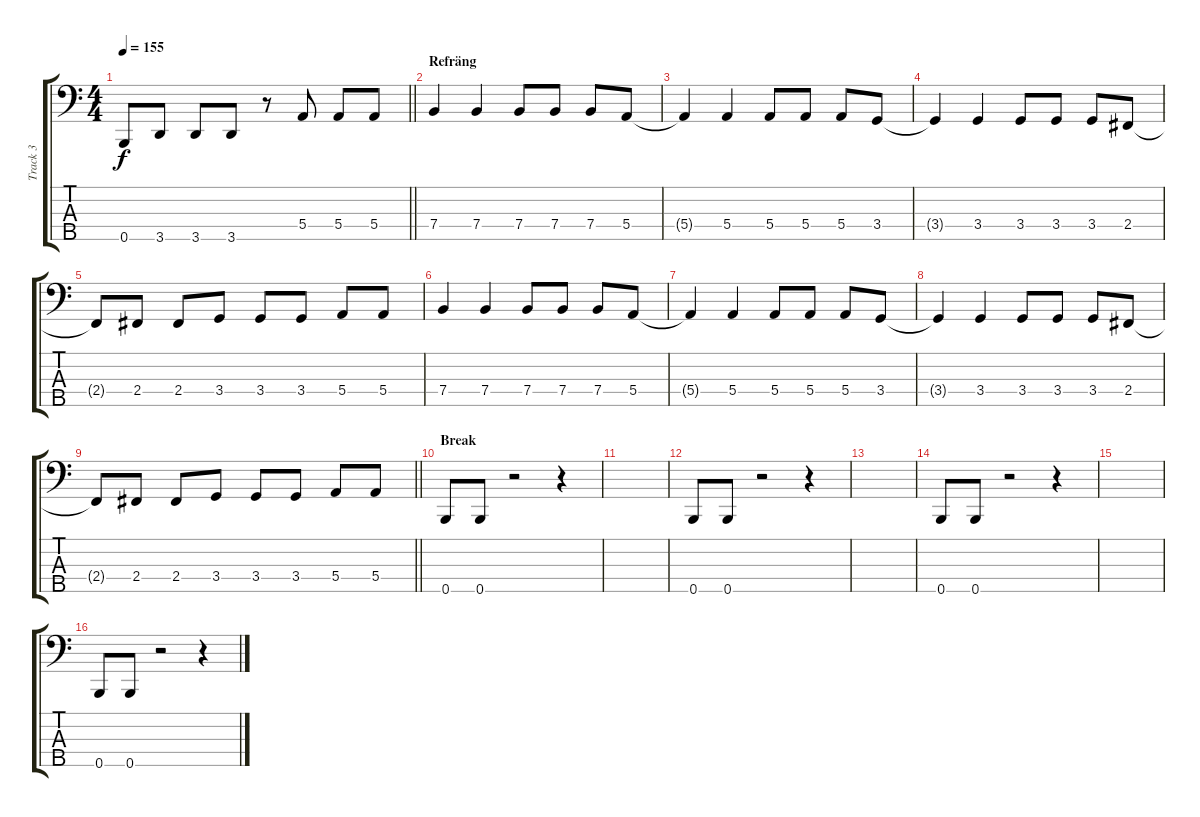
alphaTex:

\track ("Track 3" "Track 3") {instrument electricbassfinger}
\staff {score tabs}
\tuning (G2 D2 A1 E1 B0) {hide}
\ts (4 4)
\tempo 155
\clef f4
\barLineRight lightlight
\ks c
0.5.8{dy f} 3.5.8 3.5.8 3.5.8 r.8 5.4.8 5.4.8 5.4.8 |
\section ("" "Refräng")
7.4.4{volume 13} 7.4.4 7.4.8 7.4.8 7.4.8 5.4.8 |
5.4{t}.4 5.4.4 5.4.8 5.4.8 5.4.8 3.4.8 |
3.4{t}.4 3.4.4 3.4.8 3.4.8 3.4.8 2.4.8 |
2.4{t}.8 2.4.8 2.4.8 3.4.8 3.4.8 3.4.8 5.4.8 5.4.8 |
7.4.4{volume 13} 7.4.4 7.4.8 7.4.8 7.4.8 5.4.8 |
5.4{t}.4 5.4.4 5.4.8 5.4.8 5.4.8 3.4.8 |
3.4{t}.4 3.4.4 3.4.8 3.4.8 3.4.8 2.4.8 |
\barLineRight lightlight
2.4{t}.8 2.4.8 2.4.8 3.4.8 3.4.8 3.4.8 5.4.8 5.4.8 |
\section ("" "Break")
0.5.8 0.5.8 r.2 r.4 |
|
0.5.8 0.5.8 r.2 r.4 |
|
0.5.8 0.5.8 r.2 r.4 |
|
0.5.8 0.5.8 r.2 r.4
